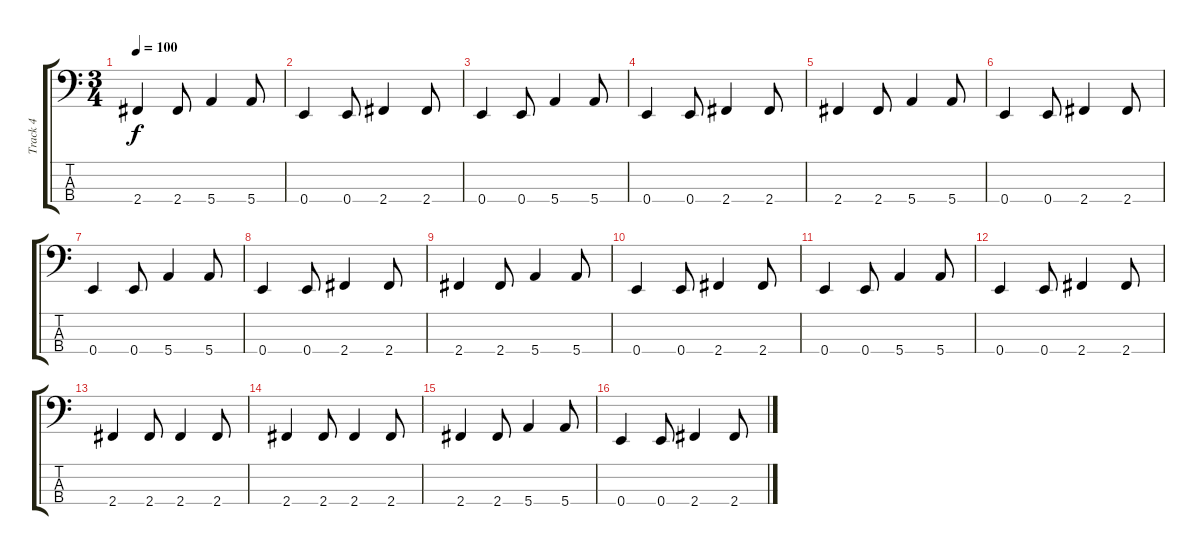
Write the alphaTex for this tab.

\track ("Track 4" "Track 4") {instrument electricbasspick}
\staff {score tabs}
\tuning (G2 D2 A1 E1) {hide}
\ts (3 4)
\tempo 100
\clef f4
\ks c
2.4.4{dy f} 2.4.8 5.4.4 5.4.8 |
0.4.4 0.4.8 2.4.4 2.4.8 |
0.4.4 0.4.8 5.4.4 5.4.8 |
0.4.4 0.4.8 2.4.4 2.4.8 |
2.4.4 2.4.8 5.4.4 5.4.8 |
0.4.4 0.4.8 2.4.4 2.4.8 |
0.4.4 0.4.8 5.4.4 5.4.8 |
0.4.4 0.4.8 2.4.4 2.4.8 |
2.4.4 2.4.8 5.4.4 5.4.8 |
0.4.4 0.4.8 2.4.4 2.4.8 |
0.4.4 0.4.8 5.4.4 5.4.8 |
0.4.4 0.4.8 2.4.4 2.4.8 |
2.4.4 2.4.8 2.4.4 2.4.8 |
2.4.4 2.4.8 2.4.4 2.4.8 |
2.4.4 2.4.8 5.4.4 5.4.8 |
0.4.4 0.4.8 2.4.4 2.4.8
